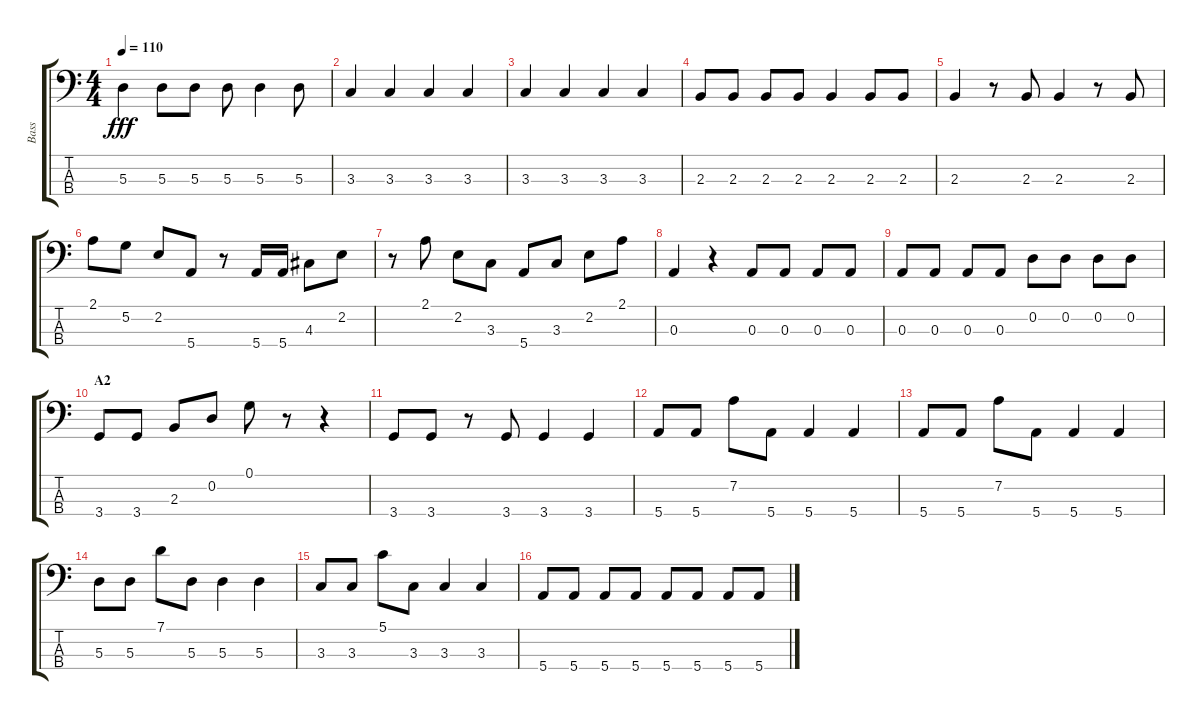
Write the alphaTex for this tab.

\track ("Bass" "Bass") {instrument electricbassfinger}
\staff {score tabs}
\tuning (G2 D2 A1 E1) {hide}
\ts (4 4)
\tempo 110
\clef f4
\ks c
5.3.4{dy fff} 5.3.8 5.3.8 5.3.8 5.3.4 5.3.8 |
3.3.4 3.3.4 3.3.4 3.3.4 |
3.3.4 3.3.4 3.3.4 3.3.4 |
2.3.8 2.3.8 2.3.8 2.3.8 2.3.4 2.3.8 2.3.8 |
2.3.4 r.8 2.3.8 2.3.4 r.8 2.3.8 |
2.1.8 5.2.8 2.2.8 5.4.8 r.8 5.4.16 5.4.16 4.3.8 2.2.8 |
r.8 2.1.8 2.2.8 3.3.8 5.4.8 3.3.8 2.2.8 2.1.8 |
0.3.4 r.4 0.3.8 0.3.8 0.3.8 0.3.8 |
0.3.8 0.3.8 0.3.8 0.3.8 0.2.8 0.2.8 0.2.8 0.2.8 |
\section ("" "A2")
3.4.8 3.4.8 2.3.8 0.2.8 0.1.8 r.8 r.4 |
3.4.8 3.4.8 r.8 3.4.8 3.4.4 3.4.4 |
5.4.8 5.4.8 7.2.8 5.4.8 5.4.4 5.4.4 |
5.4.8 5.4.8 7.2.8 5.4.8 5.4.4 5.4.4 |
5.3.8 5.3.8 7.1.8 5.3.8 5.3.4 5.3.4 |
3.3.8 3.3.8 5.1.8 3.3.8 3.3.4 3.3.4 |
5.4.8 5.4.8 5.4.8 5.4.8 5.4.8 5.4.8 5.4.8 5.4.8
